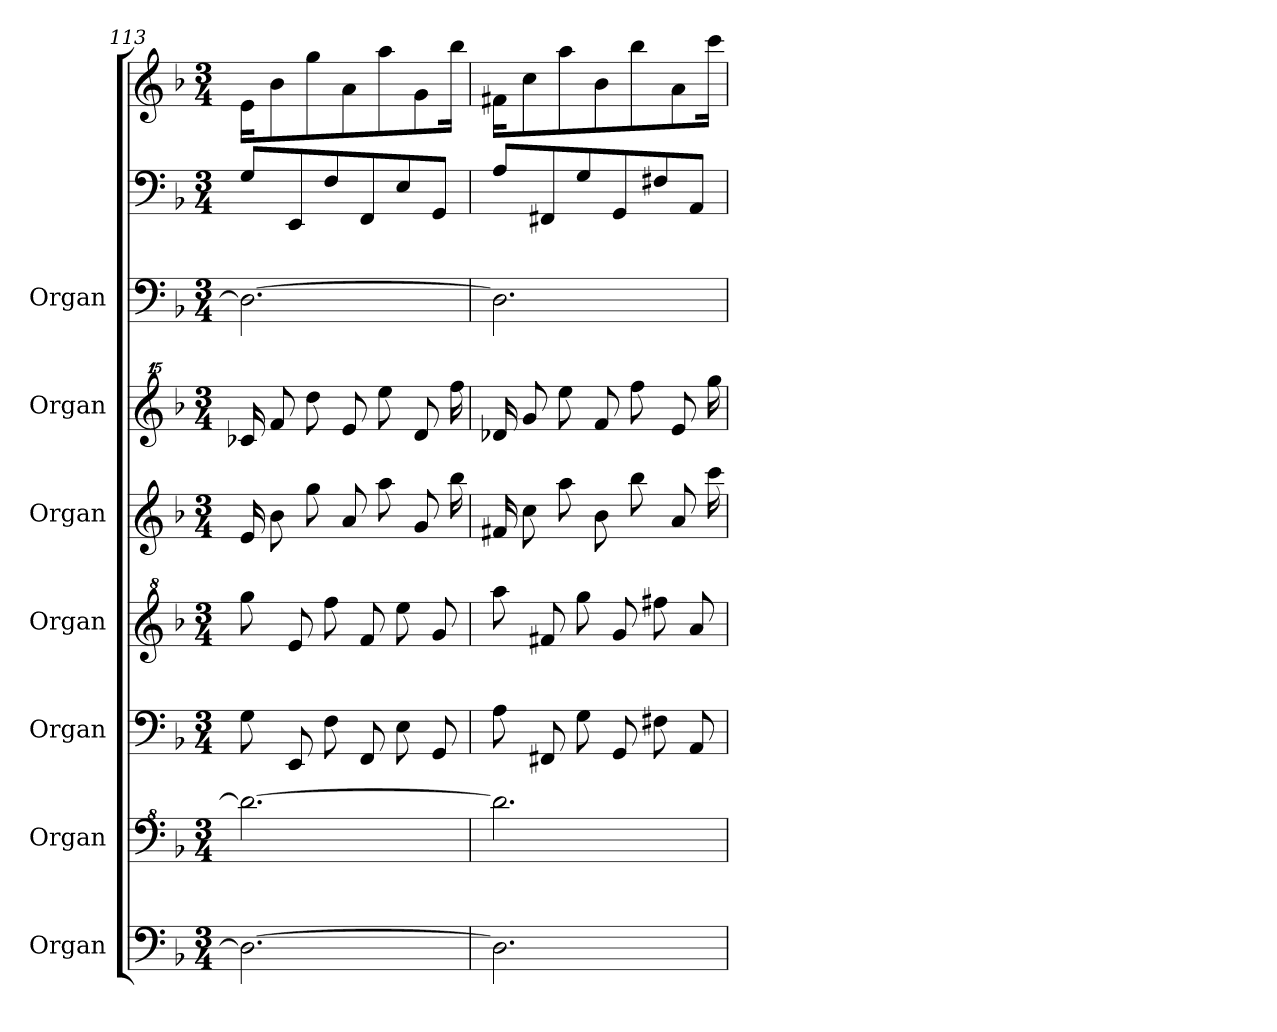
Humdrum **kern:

**kern	**kern	**kern	**kern	**kern	**kern	**kern	**kern	**kern
*part7	*part6	*part5	*part4	*part3	*part2	*part1	*part1	*part1
*staff9	*staff8	*staff7	*staff6	*staff5	*staff4	*staff3	*staff2	*staff1
*I"Organ	*I"Organ	*I"Organ	*I"Organ	*I"Organ	*I"Organ	*I"Organ	*	*
*	*I'Org.	*	*	*	*	*	*	*
*clefF4	*clefF^4	*clefF4	*clefG^2	*clefG2	*clefG^^2	*clefF4	*clefF4	*clefG2
*k[b-]	*k[b-]	*k[b-]	*k[b-]	*k[b-]	*k[b-]	*k[b-]	*k[b-]	*k[b-]
*M3/4	*M3/4	*M3/4	*M3/4	*M3/4	*M3/4	*M3/4	*M3/4	*M3/4
=113	=113	=113	=113	=113	=113	=113	=113	=113
2.D\_	2.dd\_	8G\	8ggg\	16e/	16ccc-X/	2.D\_	8G/L	16e\KL
.	.	.	.	8b-\	8fff/	.	.	8b-\
.	.	8EE/	8ee/	.	.	.	8EE/	.
.	.	.	.	8gg\	8dddd\	.	.	8gg\
.	.	8F\	8fff\	.	.	.	8F/	.
.	.	.	.	8a/	8eee/	.	.	8a\
.	.	8FF/	8ff/	.	.	.	8FF/	.
.	.	.	.	8aa\	8eeee\	.	.	8aa\
.	.	8E\	8eee\	.	.	.	8E/	.
.	.	.	.	8g/	8ddd/	.	.	8g\
.	.	8GG/	8gg/	.	.	.	8GG/J	.
.	.	.	.	16bb-\	16ffff\	.	.	16bb-\Jk
=114	=114	=114	=114	=114	=114	=114	=114	=114
2.D\]	2.dd\]	8A\	8aaa\	16f#X/	16ddd-X/	2.D\]	8A/L	16f#X\KL
.	.	.	.	8cc\	8ggg/	.	.	8cc\
.	.	8FF#X/	8ff#X/	.	.	.	8FF#X/	.
.	.	.	.	8aa\	8eeee\	.	.	8aa\
.	.	8G\	8ggg\	.	.	.	8G/	.
.	.	.	.	8b-\	8fff/	.	.	8b-\
.	.	8GG/	8gg/	.	.	.	8GG/	.
.	.	.	.	8bb-\	8ffff\	.	.	8bb-\
.	.	8F#X\	8fff#X\	.	.	.	8F#X/	.
.	.	.	.	8a/	8eee/	.	.	8a\
.	.	8AA/	8aa/	.	.	.	8AA/J	.
.	.	.	.	16ccc\	16gggg\	.	.	16ccc\Jk
=	=	=	=	=	=	=	=	=
*-	*-	*-	*-	*-	*-	*-	*-	*-
